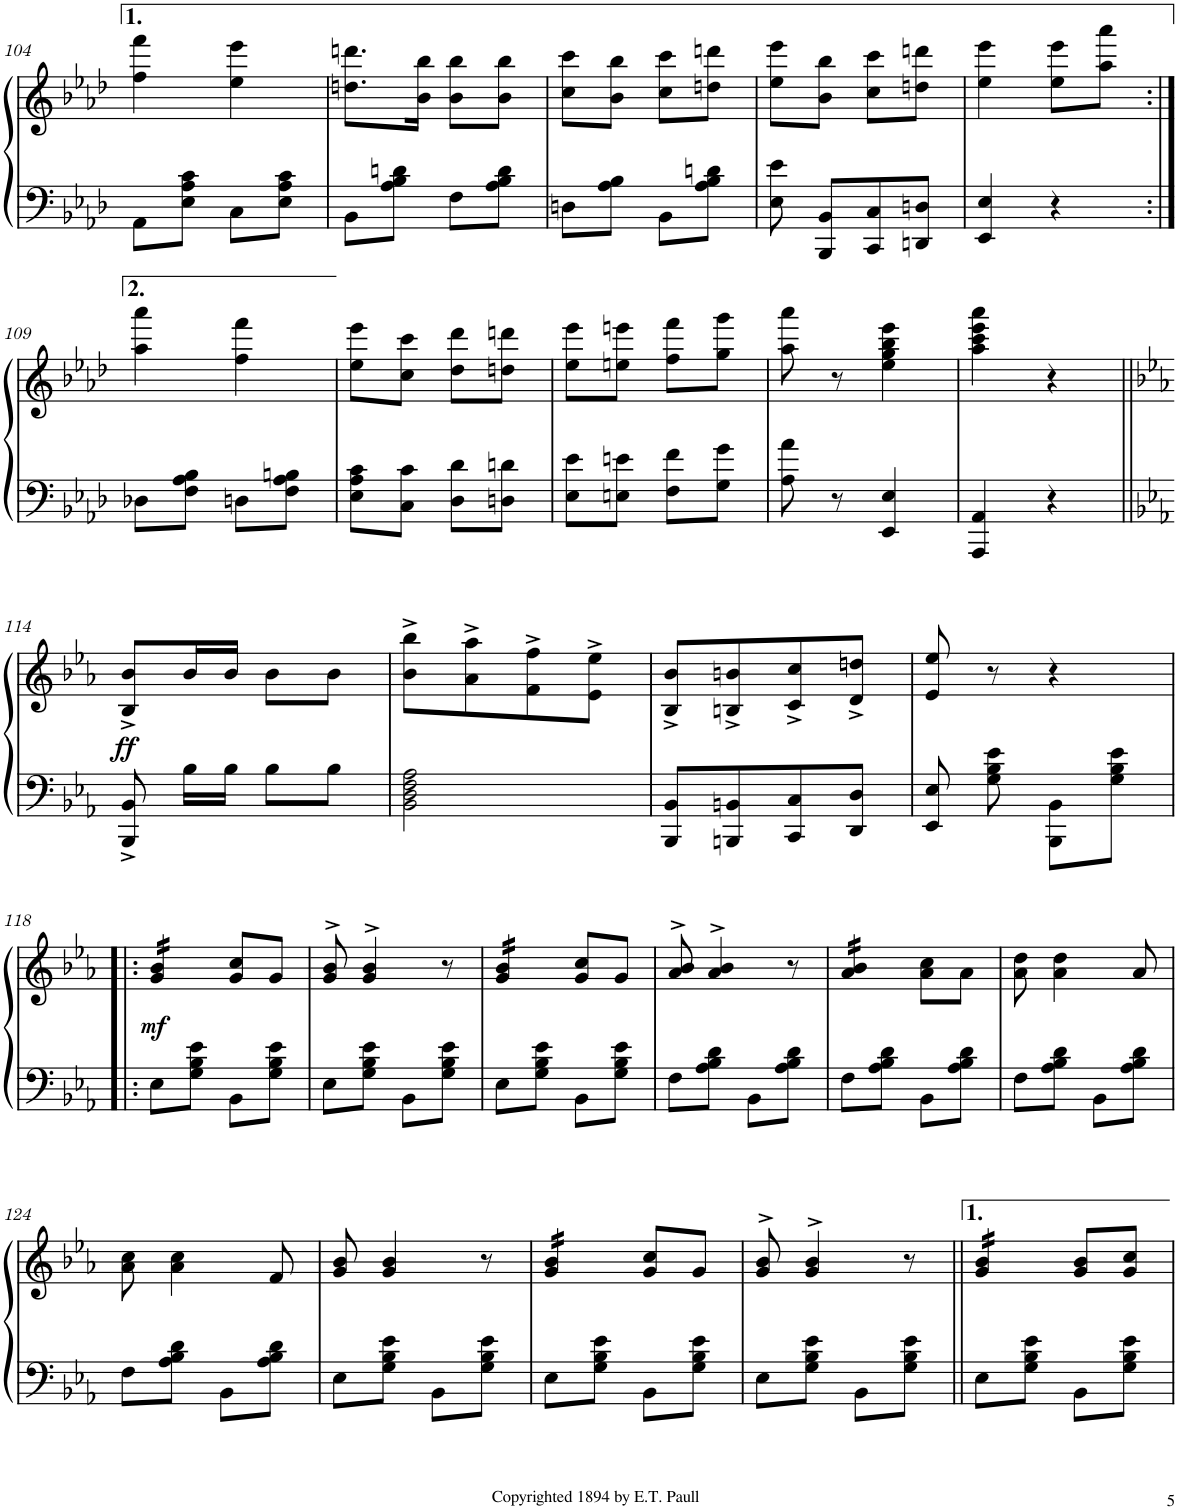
**kern	**kern	**dynam
*part1	*part1	*part1
*staff2	*staff1	*staff1/2
*I"Piano	*	*
*I'Pno.	*	*
!!LO:PB:g=z
*clefF4	*clefG2	*
*k[b-e-a-d-]	*k[b-e-a-d-]	*
*M2/4	*M2/4	*
=104	=104	=104
8AA-\L	4ff\ 4fff\	.
8E-\ 8A-\ 8c\J	.	.
8C\L	4ee-\ 4eee-\	.
8E-\ 8A-\ 8c\J	.	.
=105	=105	=105
8BB-\L	8.ddn\ 8.dddn\L	.
8A-\ 8B-\ 8dn\J	.	.
.	16b-\ 16bb-\Jk	.
8F\L	8b-\ 8bb-\L	.
8A-\ 8B-\ 8d\J	8b-\ 8bb-\J	.
=106	=106	=106
8Dn\L	8cc\ 8ccc\L	.
8A-\ 8B-\J	8b-\ 8bb-\J	.
8BB-\L	8cc\ 8ccc\L	.
8A-\ 8B-\ 8dn\J	8ddn\ 8dddn\J	.
=107	=107	=107
8E-\ 8e-\	8ee-\ 8eee-\L	.
8BBB-/ 8BB-/L	8b-\ 8bb-\J	.
8CC/ 8C/	8cc\ 8ccc\L	.
8DDn/ 8Dn/J	8ddn\ 8dddn\J	.
=108	=108	=108
4EE-/ 4E-/	4ee-\ 4eee-\	.
4r	8ee-\ 8eee-\L	.
.	8aa-\ 8aaa-\J	.
!!LO:LB:g=z
=109:|!	=109:|!	=109:|!
8D-X\L	4aa-\ 4aaa-\	.
8F\ 8A-\ 8B-\J	.	.
8Dn\L	4ff\ 4fff\	.
8F\ 8A-\ 8Bn\J	.	.
=110	=110	=110
8E-\ 8A-\ 8c\L	8ee-\ 8eee-\L	.
8C\ 8c\J	8cc\ 8ccc\J	.
8D-\ 8d-\L	8dd-\ 8ddd-\L	.
8Dn\ 8dn\J	8ddn\ 8dddn\J	.
=111	=111	=111
8E-\ 8e-\L	8ee-\ 8eee-\L	.
8En\ 8en\J	8een\ 8eeen\J	.
8F\ 8f\L	8ff\ 8fff\L	.
8G\ 8g\J	8gg\ 8ggg\J	.
=112	=112	=112
8A-\ 8a-\	8aa-\ 8aaa-\	.
8r	8r	.
4EE-/ 4E-/	4ee-\ 4gg\ 4bb-\ 4eee-\	.
=113	=113	=113
4AAA-/ 4AA-/	4aa-\ 4ccc\ 4eee-\ 4aaa-\	.
4r	4r	.
!!LO:LB:g=z
=114||	=114||	=114||
*k[b-e-a-]	*k[b-e-a-]	*
!	!	!LO:DY:b
8BBB-/^ 8BB-/^	8B-/^ 8b-/^L	ff
16B-\LL	16b-/L	.
16B-\JJ	16b-/JJ	.
8B-\L	8b-\L	.
8B-\J	8b-\J	.
=115	=115	=115
2BB-\ 2D\ 2F\ 2A-\	8b-\^ 8bb-\^L	.
.	8a-\^ 8aa-\^	.
.	8f\^ 8ff\^	.
.	8e-\^ 8ee-\^J	.
=116	=116	=116
8BBB-/ 8BB-/L	8B-/^ 8b-/^L	.
8BBBn/ 8BBn/	8Bn/^ 8bn/^	.
8CC/ 8C/	8c/^ 8cc/^	.
8DD/ 8D/J	8d/^ 8ddn/^J	.
=117	=117	=117
8EE-/ 8E-/	8e-/ 8ee-/	.
8G\ 8B-\ 8e-\	8r	.
8BBB-\ 8BB-\L	4r	.
8G\ 8B-\ 8e-\J	.	.
!!LO:LB:g=z
=118!|:	=118!|:	=118!|:
!	!	!LO:DY:b
*	*tremolo	*
8E-\L	16g/ 16b-/LL	mf
.	16g/ 16b-/	.
8G\ 8B-\ 8e-\J	16g/ 16b-/	.
.	16g/ 16b-/JJ	.
*	*Xtremolo	*
8BB-\L	8g/ 8cc/L	.
8G\ 8B-\ 8e-\J	8g/J	.
=119	=119	=119
8E-\L	8g/^> 8b-/^>	.
8G\ 8B-\ 8e-\J	4g/^> 4b-/^>	.
8BB-\L	.	.
8G\ 8B-\ 8e-\J	8r	.
=120	=120	=120
*	*tremolo	*
8E-\L	16g/ 16b-/LL	.
.	16g/ 16b-/	.
8G\ 8B-\ 8e-\J	16g/ 16b-/	.
.	16g/ 16b-/JJ	.
*	*Xtremolo	*
8BB-\L	8g/ 8cc/L	.
8G\ 8B-\ 8e-\J	8g/J	.
=121	=121	=121
8F\L	8a-/^> 8b-/^>	.
8A-\ 8B-\ 8d\J	4a-/^> 4b-/^>	.
8BB-\L	.	.
8A-\ 8B-\ 8d\J	8r	.
=122	=122	=122
*	*tremolo	*
8F\L	16a-/ 16b-/LL	.
.	16a-/ 16b-/	.
8A-\ 8B-\ 8d\J	16a-/ 16b-/	.
.	16a-/ 16b-/JJ	.
*	*Xtremolo	*
8BB-\L	8a-\ 8cc\L	.
8A-\ 8B-\ 8d\J	8a-\J	.
=123	=123	=123
8F\L	8a-\ 8dd\	.
8A-\ 8B-\ 8d\J	4a-\ 4dd\	.
8BB-\L	.	.
8A-\ 8B-\ 8d\J	8a-/	.
!!LO:LB:g=z
=124	=124	=124
8F\L	8a-\ 8cc\	.
8A-\ 8B-\ 8d\J	4a-\ 4cc\	.
8BB-\L	.	.
8A-\ 8B-\ 8d\J	8f/	.
=125	=125	=125
8E-\L	8g/ 8b-/	.
8G\ 8B-\ 8e-\J	4g/ 4b-/	.
8BB-\L	.	.
8G\ 8B-\ 8e-\J	8r	.
=126	=126	=126
*	*tremolo	*
8E-\L	16g/ 16b-/LL	.
.	16g/ 16b-/	.
8G\ 8B-\ 8e-\J	16g/ 16b-/	.
.	16g/ 16b-/JJ	.
*	*Xtremolo	*
8BB-\L	8g/ 8cc/L	.
8G\ 8B-\ 8e-\J	8g/J	.
=127	=127	=127
8E-\L	8g/^> 8b-/^>	.
8G\ 8B-\ 8e-\J	4g/^> 4b-/^>	.
8BB-\L	.	.
8G\ 8B-\ 8e-\J	8r	.
=128||	=128||	=128||
*	*tremolo	*
8E-\L	16g/ 16b-/LL	.
.	16g/ 16b-/	.
8G\ 8B-\ 8e-\J	16g/ 16b-/	.
.	16g/ 16b-/JJ	.
*	*Xtremolo	*
8BB-\L	8g/ 8b-/L	.
8G\ 8B-\ 8e-\J	8g/ 8cc/J	.
=	=	=
*-	*-	*-
